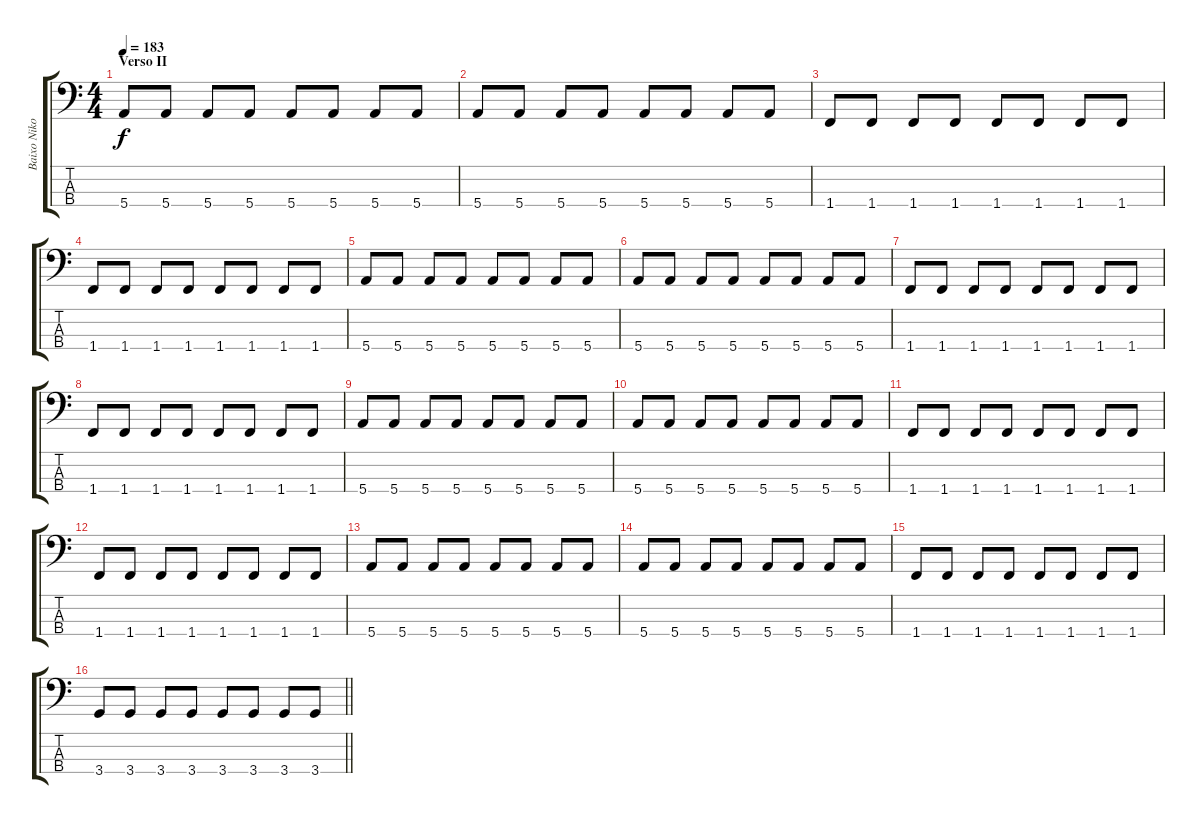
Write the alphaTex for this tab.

\track ("Baixo Nikola" "Baixo Niko") {instrument acousticguitarnylon}
\staff {score tabs}
\tuning (G2 D2 A1 E1) {hide}
\ts (4 4)
\section ("" "Verso II")
\tempo 183
\clef f4
\ks c
5.4.8{dy f} 5.4.8 5.4.8 5.4.8 5.4.8 5.4.8 5.4.8 5.4.8 |
5.4.8 5.4.8 5.4.8 5.4.8 5.4.8 5.4.8 5.4.8 5.4.8 |
1.4.8 1.4.8 1.4.8 1.4.8 1.4.8 1.4.8 1.4.8 1.4.8 |
1.4.8 1.4.8 1.4.8 1.4.8 1.4.8 1.4.8 1.4.8 1.4.8 |
5.4.8 5.4.8 5.4.8 5.4.8 5.4.8 5.4.8 5.4.8 5.4.8 |
5.4.8 5.4.8 5.4.8 5.4.8 5.4.8 5.4.8 5.4.8 5.4.8 |
1.4.8 1.4.8 1.4.8 1.4.8 1.4.8 1.4.8 1.4.8 1.4.8 |
1.4.8 1.4.8 1.4.8 1.4.8 1.4.8 1.4.8 1.4.8 1.4.8 |
5.4.8 5.4.8 5.4.8 5.4.8 5.4.8 5.4.8 5.4.8 5.4.8 |
5.4.8 5.4.8 5.4.8 5.4.8 5.4.8 5.4.8 5.4.8 5.4.8 |
1.4.8 1.4.8 1.4.8 1.4.8 1.4.8 1.4.8 1.4.8 1.4.8 |
1.4.8 1.4.8 1.4.8 1.4.8 1.4.8 1.4.8 1.4.8 1.4.8 |
5.4.8 5.4.8 5.4.8 5.4.8 5.4.8 5.4.8 5.4.8 5.4.8 |
5.4.8 5.4.8 5.4.8 5.4.8 5.4.8 5.4.8 5.4.8 5.4.8 |
1.4.8 1.4.8 1.4.8 1.4.8 1.4.8 1.4.8 1.4.8 1.4.8 |
\barLineRight lightlight
3.4.8 3.4.8 3.4.8 3.4.8 3.4.8 3.4.8 3.4.8 3.4.8
